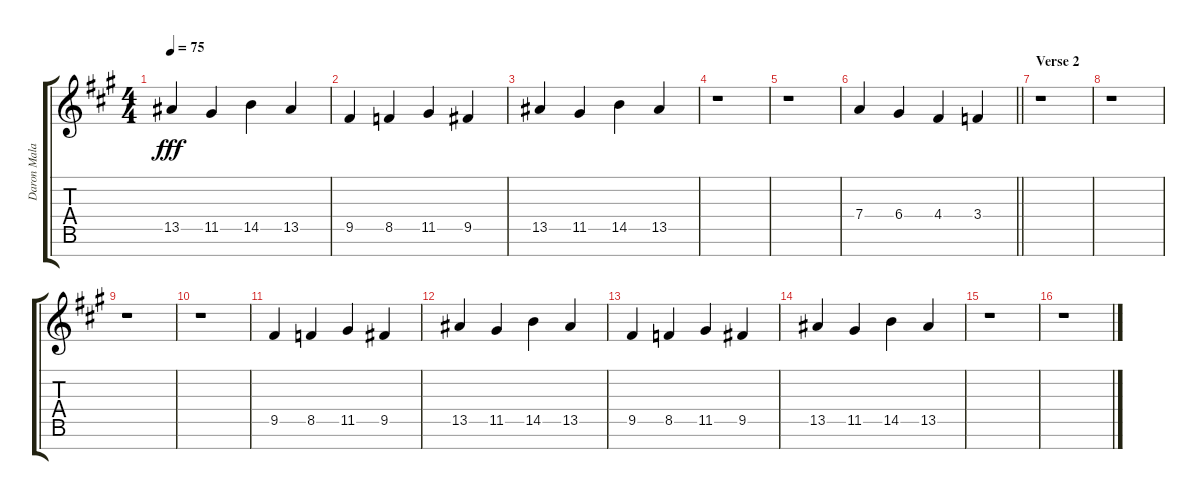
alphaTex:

\track ("Daron Malakian [Vocals]" "Daron Mala") {instrument acousticgrandpiano}
\staff {score tabs}
\tuning (E5 B4 G4 D4 A3 E3 B2) {hide}
\ts (4 4)
\tempo 75
\clef g2
\ks f#minor
13.5.4{dy fff} 11.5.4 14.5.4 13.5.4 |
9.5.4 8.5.4 11.5.4 9.5.4 |
13.5.4 11.5.4 14.5.4 13.5.4 |
r.1 |
r.1 |
\barLineRight lightlight
7.4.4 6.4.4 4.4.4 3.4.4 |
\section ("" "Verse 2")
r.1 |
r.1 |
r.1 |
r.1 |
9.5.4 8.5.4 11.5.4 9.5.4 |
13.5.4 11.5.4 14.5.4 13.5.4 |
9.5.4 8.5.4 11.5.4 9.5.4 |
13.5.4 11.5.4 14.5.4 13.5.4 |
r.1 |
r.1
